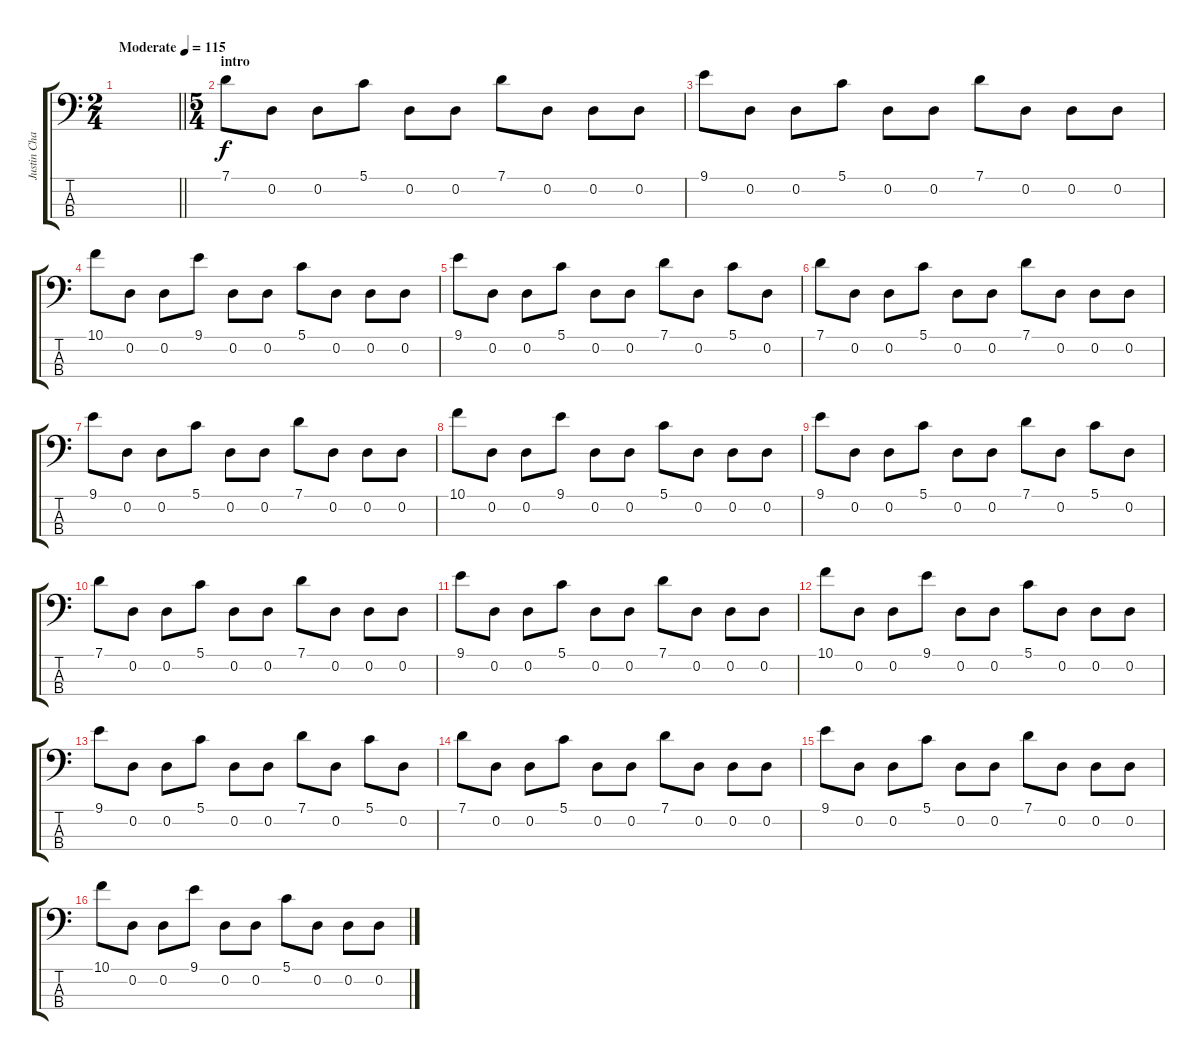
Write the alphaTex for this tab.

\track ("Justin Chancellor" "Justin Cha") {instrument electricbassfinger}
\staff {score tabs}
\tuning (G2 D2 A1 D1) {hide}
\ts (2 4)
\tempo (115 "Moderate")
\clef f4
\barLineRight lightlight
\ks c
|
\ts (5 4)
\section ("" "intro")
7.1.8 0.2.8 0.2.8 5.1.8 0.2.8 0.2.8 7.1.8 0.2.8 0.2.8 0.2.8 |
9.1.8 0.2.8 0.2.8 5.1.8 0.2.8 0.2.8 7.1.8 0.2.8 0.2.8 0.2.8 |
10.1.8 0.2.8 0.2.8 9.1.8 0.2.8 0.2.8 5.1.8 0.2.8 0.2.8 0.2.8 |
9.1.8 0.2.8 0.2.8 5.1.8 0.2.8 0.2.8 7.1.8 0.2.8 5.1.8 0.2.8 |
7.1.8 0.2.8 0.2.8 5.1.8 0.2.8 0.2.8 7.1.8 0.2.8 0.2.8 0.2.8 |
9.1.8 0.2.8 0.2.8 5.1.8 0.2.8 0.2.8 7.1.8 0.2.8 0.2.8 0.2.8 |
10.1.8 0.2.8 0.2.8 9.1.8 0.2.8 0.2.8 5.1.8 0.2.8 0.2.8 0.2.8 |
9.1.8 0.2.8 0.2.8 5.1.8 0.2.8 0.2.8 7.1.8 0.2.8 5.1.8 0.2.8 |
7.1.8 0.2.8 0.2.8 5.1.8 0.2.8 0.2.8 7.1.8 0.2.8 0.2.8 0.2.8 |
9.1.8 0.2.8 0.2.8 5.1.8 0.2.8 0.2.8 7.1.8 0.2.8 0.2.8 0.2.8 |
10.1.8 0.2.8 0.2.8 9.1.8 0.2.8 0.2.8 5.1.8 0.2.8 0.2.8 0.2.8 |
9.1.8 0.2.8 0.2.8 5.1.8 0.2.8 0.2.8 7.1.8 0.2.8 5.1.8 0.2.8 |
7.1.8 0.2.8 0.2.8 5.1.8 0.2.8 0.2.8 7.1.8 0.2.8 0.2.8 0.2.8 |
9.1.8 0.2.8 0.2.8 5.1.8 0.2.8 0.2.8 7.1.8 0.2.8 0.2.8 0.2.8 |
10.1.8 0.2.8 0.2.8 9.1.8 0.2.8 0.2.8 5.1.8 0.2.8 0.2.8 0.2.8
